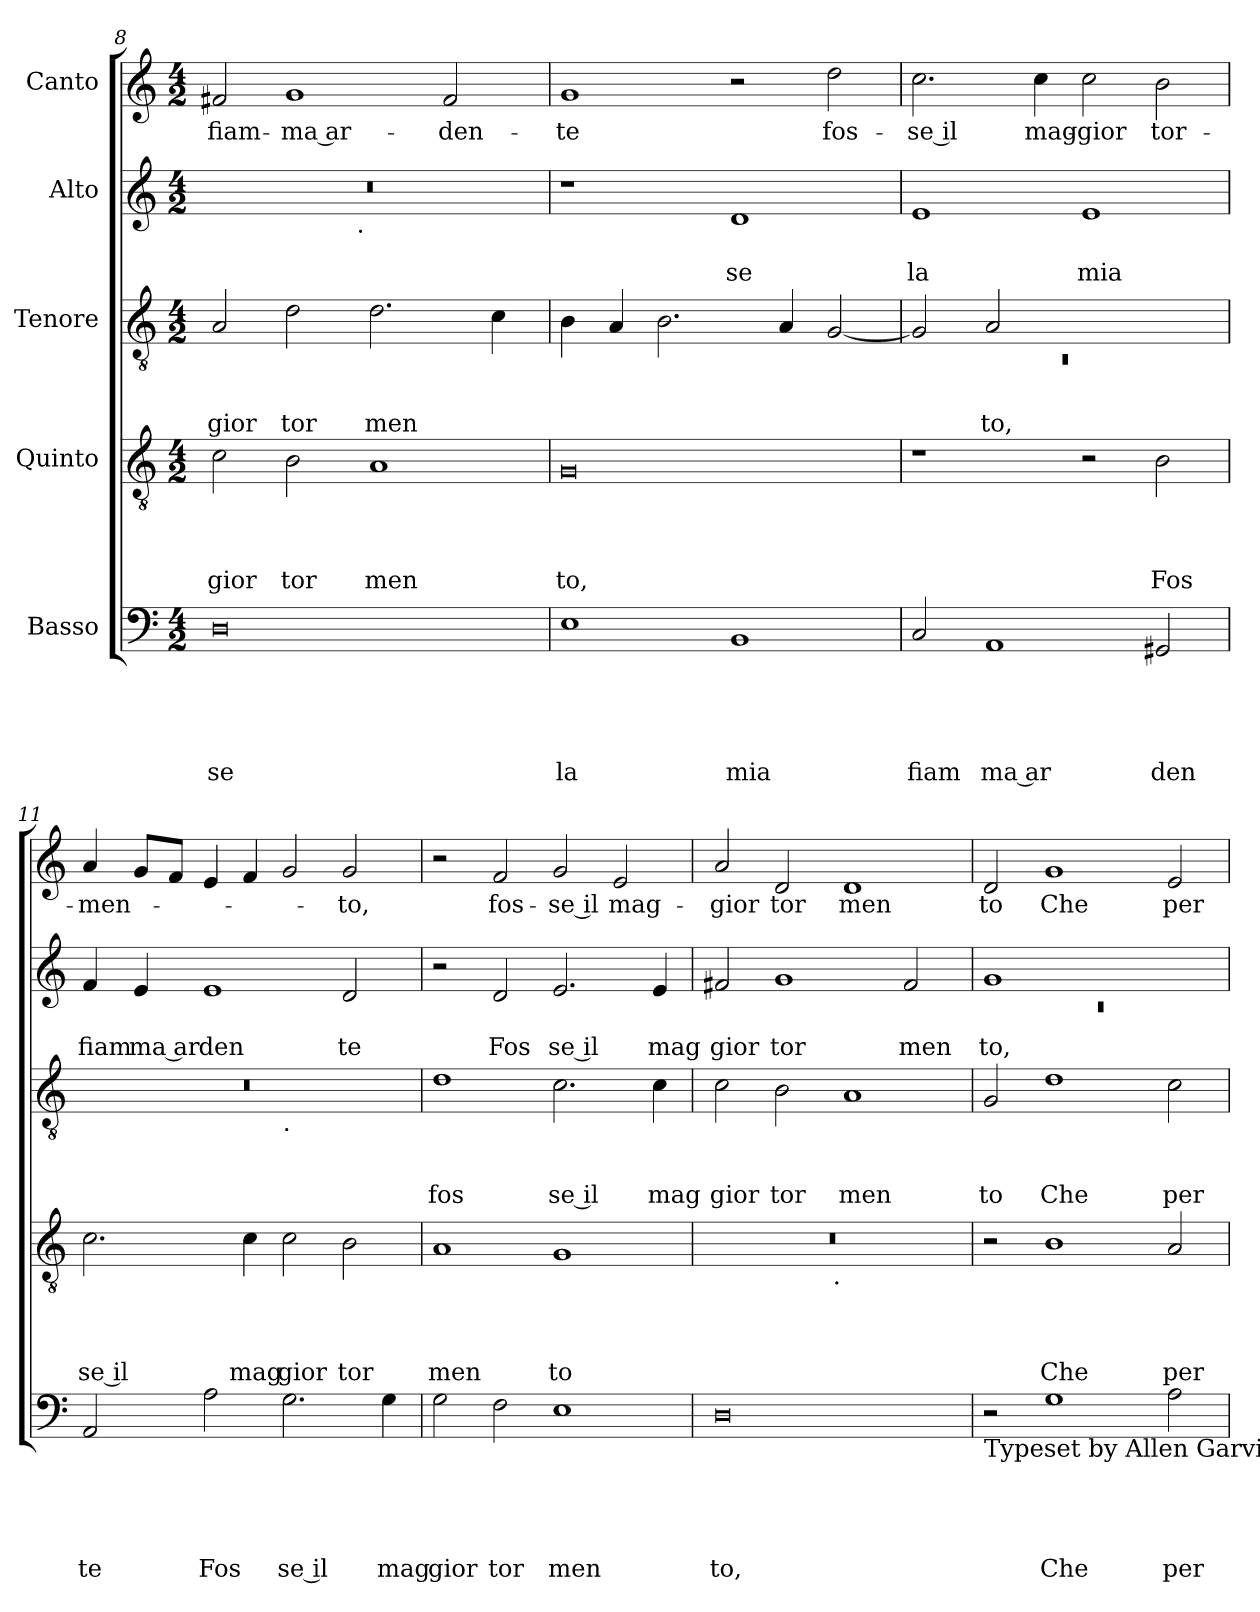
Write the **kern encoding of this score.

**kern	**text	**text	**text	**text	**text	**kern	**text	**text	**text	**text	**kern	**text	**text	**text	**kern	**text	**text	**kern	**text
*part5	*part5	*part5	*part5	*part5	*part5	*part4	*part4	*part4	*part4	*part4	*part3	*part3	*part3	*part3	*part2	*part2	*part2	*part1	*part1
*staff5	*staff5	*staff5	*staff5	*staff5	*staff5	*staff4	*staff4	*staff4	*staff4	*staff4	*staff3	*staff3	*staff3	*staff3	*staff2	*staff2	*staff2	*staff1	*staff1
*I"Basso	*	*	*	*	*	*I"Quinto	*	*	*	*	*I"Tenore	*	*	*	*I"Alto	*	*	*I"Canto	*
*clefF4	*	*	*	*	*	*clefGv2	*	*	*	*	*clefGv2	*	*	*	*clefG2	*	*	*clefG2	*
*k[]	*	*	*	*	*	*k[]	*	*	*	*	*k[]	*	*	*	*k[]	*	*	*k[]	*
*C:	*	*	*	*	*	*C:	*	*	*	*	*C:	*	*	*	*C:	*	*	*C:	*
*M4/2	*	*	*	*	*	*M4/2	*	*	*	*	*M4/2	*	*	*	*M4/2	*	*	*M4/2	*
=8	=8	=8	=8	=8	=8	=8	=8	=8	=8	=8	=8	=8	=8	=8	=8	=8	=8	=8	=8
!	!	!	!	!	!LO:LY:b	!	!	!	!	!LO:LY:b	!	!	!	!LO:LY:b	!	!	!	!	!LO:LY:b
*	*	*	*	*	*	*	*	*	*	*	*	*	*	*	*^	*	*	*	*
0D	.	.	.	.	se	2c\	.	.	.	gior	2A/	.	.	gior	0r	2ryy	.	.	2f#X/	fiam-
!	!	!	!	!	!	!	!	!	!	!LO:LY:b	!	!	!	!LO:LY:b	!	!	!	!	!	!LO:LY:b:rj
.	.	.	.	.	.	2B\	.	.	.	tor	2d\	.	.	tor	.	4...ryy	.	.	1g	-ma ar-
!	!	!	!	!	!	!	!	!	!	!	!	!	!	!	!	!LO:TX:b:t=.	!	!	!	!
.	.	.	.	.	.	.	.	.	.	.	.	.	.	.	.	1ryy	.	.	.	.
!	!	!	!	!	!	!	!	!	!	!LO:LY:b	!	!	!	!LO:LY:b	!	!	!	!	!	!
.	.	.	.	.	.	1A	.	.	.	men	2.d\	.	.	men	.	.	.	.	.	.
!	!	!	!	!	!	!	!	!	!	!	!	!	!	!	!	!	!	!	!	!LO:LY:b
.	.	.	.	.	.	.	.	.	.	.	.	.	.	.	.	.	.	.	2f#/	-den-
.	.	.	.	.	.	.	.	.	.	.	4c\	.	.	.	.	.	.	.	.	.
.	.	.	.	.	.	.	.	.	.	.	.	.	.	.	.	32ryy	.	.	.	.
=9	=9	=9	=9	=9	=9	=9	=9	=9	=9	=9	=9	=9	=9	=9	=9	=9	=9	=9	=9	=9
!	!	!	!	!	!LO:LY:b	!	!	!	!	!LO:LY:b	!	!	!	!	!	!	!	!	!	!LO:LY:b
*	*	*	*	*	*	*	*	*	*	*	*	*	*	*	*v	*v	*	*	*	*
1E	.	.	.	.	la	0G	.	.	.	to,	4B\	.	.	.	1r	.	.	1g	-te
.	.	.	.	.	.	.	.	.	.	.	4A/	.	.	.	.	.	.	.	.
.	.	.	.	.	.	.	.	.	.	.	2.B\	.	.	.	.	.	.	.	.
!	!	!	!	!	!LO:LY:b	!	!	!	!	!	!	!	!	!	!	!	!LO:LY:b	!	!
1BB	.	.	.	.	mia	.	.	.	.	.	.	.	.	.	1d	.	se	2r	.
.	.	.	.	.	.	.	.	.	.	.	4A/	.	.	.	.	.	.	.	.
!	!	!	!	!	!	!	!	!	!	!	!	!	!	!	!	!	!	!	!LO:LY:b
.	.	.	.	.	.	.	.	.	.	.	[<2G/	.	.	.	.	.	.	2dd\	fos-
=10	=10	=10	=10	=10	=10	=10	=10	=10	=10	=10	=10	=10	=10	=10	=10	=10	=10	=10	=10
*	*	*	*	*	*	*	*	*	*	*	*^	*	*	*	*	*	*	*	*
!	!	!	!	!	!LO:LY:b	!	!	!	!	!	!	!LO:N:vis=1	!	!	!	!	!	!LO:LY:b	!	!LO:LY:b:rj
2C/	.	.	.	.	fiam	1r	.	.	.	.	2G/]	0rC	.	.	.	1e	.	la	2.cc\	-se il
!	!	!	!	!	!LO:LY:b:rj	!	!	!	!	!	!	!	!	!	!LO:LY:b	!	!	!	!	!
1AA	.	.	.	.	ma ar	.	.	.	.	.	2A/	.	.	.	to,	.	.	.	.	.
!	!	!	!	!	!	!	!	!	!	!	!	!	!	!	!	!	!	!	!	!LO:LY:b
.	.	.	.	.	.	.	.	.	.	.	.	.	.	.	.	.	.	.	4cc\	mag-
!	!	!	!	!	!	!	!	!	!	!	!	!	!	!	!	!	!	!LO:LY:b	!	!LO:LY:b
.	.	.	.	.	.	2r	.	.	.	.	1ryy	.	.	.	.	1e	.	mia	2cc\	-gior
!	!	!	!	!	!LO:LY:b	!	!	!	!	!LO:LY:b	!	!	!	!	!	!	!	!	!	!LO:LY:b
2GG#X/	.	.	.	.	den	2B\	.	.	.	Fos	.	.	.	.	.	.	.	.	2b\	tor-
=11	=11	=11	=11	=11	=11	=11	=11	=11	=11	=11	=11	=11	=11	=11	=11	=11	=11	=11	=11	=11
!	!	!	!	!	!LO:LY:b	!	!	!	!	!LO:LY:b:rj	!	!	!	!	!	!	!	!LO:LY:b	!	!LO:LY:b
2AA/	.	.	.	.	te	2.c\	.	.	.	se il	0r	1ryy	.	.	.	4f/	.	fiam	4a/	-men-
!	!	!	!	!	!	!	!	!	!	!	!	!	!	!	!	!	!	!LO:LY:b:rj	!	!
.	.	.	.	.	.	.	.	.	.	.	.	.	.	.	.	4e/	.	ma ar	8g/L	.
.	.	.	.	.	.	.	.	.	.	.	.	.	.	.	.	.	.	.	8f/J	.
!	!	!	!	!	!LO:LY:b	!	!	!	!	!	!	!	!	!	!	!	!	!LO:LY:b	!	!
2A\	.	.	.	.	Fos	.	.	.	.	.	.	.	.	.	.	1e	.	den	4e/	.
!	!	!	!	!	!	!	!	!	!	!LO:LY:b	!	!	!	!	!	!	!	!	!	!
.	.	.	.	.	.	4c\	.	.	.	mag	.	.	.	.	.	.	.	.	4f/	.
!	!	!	!	!	!	!	!	!	!	!	!	!LO:TX:b:t=.	!	!	!	!	!	!	!	!
!	!	!	!	!	!LO:LY:b:rj	!	!	!	!	!LO:LY:b	!	!	!	!	!	!	!	!	!	!
2.G\	.	.	.	.	se il	2c\	.	.	.	gior	.	1ryy	.	.	.	.	.	.	2g/	.
!	!	!	!	!	!	!	!	!	!	!LO:LY:b	!	!	!	!	!	!	!	!LO:LY:b	!	!LO:LY:b
.	.	.	.	.	.	2B\	.	.	.	tor	.	.	.	.	.	2d/	.	te	2g/	-to,
!	!	!	!	!	!LO:LY:b	!	!	!	!	!	!	!	!	!	!	!	!	!	!	!
4G\	.	.	.	.	mag	.	.	.	.	.	.	.	.	.	.	.	.	.	.	.
=12	=12	=12	=12	=12	=12	=12	=12	=12	=12	=12	=12	=12	=12	=12	=12	=12	=12	=12	=12	=12
!	!	!	!	!	!LO:LY:b	!	!	!	!	!LO:LY:b	!	!	!	!	!LO:LY:b	!	!	!	!	!
*	*	*	*	*	*	*	*	*	*	*	*v	*v	*	*	*	*	*	*	*	*
2G\	.	.	.	.	gior	1A	.	.	.	men	1d	.	.	fos	2r	.	.	2r	.
!	!	!	!	!	!LO:LY:b	!	!	!	!	!	!	!	!	!	!	!	!LO:LY:b	!	!LO:LY:b
2F\	.	.	.	.	tor	.	.	.	.	.	.	.	.	.	2d/	.	Fos	2f/	fos-
!	!	!	!	!	!LO:LY:b	!	!	!	!	!LO:LY:b	!	!	!	!LO:LY:b:rj	!	!	!LO:LY:b:rj	!	!LO:LY:b:rj
1E	.	.	.	.	men	1G	.	.	.	to	2.c\	.	.	se il	2.e/	.	se il	2g/	-se il
!	!	!	!	!	!	!	!	!	!	!	!	!	!	!	!	!	!	!	!LO:LY:b
.	.	.	.	.	.	.	.	.	.	.	.	.	.	.	.	.	.	2e/	mag-
!	!	!	!	!	!	!	!	!	!	!	!	!	!	!LO:LY:b	!	!	!LO:LY:b	!	!
.	.	.	.	.	.	.	.	.	.	.	4c\	.	.	mag	4e/	.	mag	.	.
!!LO:LB:g=z
=13	=13	=13	=13	=13	=13	=13	=13	=13	=13	=13	=13	=13	=13	=13	=13	=13	=13	=13	=13
!	!	!	!	!	!LO:LY:b	!	!	!	!	!	!	!	!	!LO:LY:b	!	!	!LO:LY:b	!	!LO:LY:b
*	*	*	*	*	*	*^	*	*	*	*	*	*	*	*	*	*	*	*	*
0D	.	.	.	.	to,	0r	2ryy	.	.	.	.	2c\	.	.	gior	2f#X/	.	gior	2a/	-gior
!	!	!	!	!	!	!	!	!	!	!	!	!	!	!	!LO:LY:b	!	!	!LO:LY:b	!	!LO:LY:b
.	.	.	.	.	.	.	4...ryy	.	.	.	.	2B\	.	.	tor	1g	.	tor	2d/	tor
!	!	!	!	!	!	!	!LO:TX:b:t=.	!	!	!	!	!	!	!	!	!	!	!	!	!
.	.	.	.	.	.	.	1ryy	.	.	.	.	.	.	.	.	.	.	.	.	.
!	!	!	!	!	!	!	!	!	!	!	!	!	!	!	!LO:LY:b	!	!	!	!	!LO:LY:b
.	.	.	.	.	.	.	.	.	.	.	.	1A	.	.	men	.	.	.	1d	men
!	!	!	!	!	!	!	!	!	!	!	!	!	!	!	!	!	!	!LO:LY:b	!	!
.	.	.	.	.	.	.	.	.	.	.	.	.	.	.	.	2f#/	.	men	.	.
.	.	.	.	.	.	.	32ryy	.	.	.	.	.	.	.	.	.	.	.	.	.
=14	=14	=14	=14	=14	=14	=14	=14	=14	=14	=14	=14	=14	=14	=14	=14	=14	=14	=14	=14	=14
*	*	*	*	*	*	*	*	*	*	*	*	*	*	*	*	*^	*	*	*	*
!LO:TX:b:t=Typeset by Allen Garvin	!	!	!	!	!	!	!	!	!	!	!	!	!	!	!	!	!	!	!	!	!
!	!	!	!	!	!	!	!	!	!	!	!	!	!	!	!LO:LY:b	!	!LO:N:vis=1	!	!LO:LY:b	!	!LO:LY:b
*	*	*	*	*	*	*v	*v	*	*	*	*	*	*	*	*	*	*	*	*	*	*
2r	.	.	.	.	.	2r	.	.	.	.	2G/	.	.	to	1g	0rc	.	to,	2d/	to
!	!	!	!	!	!LO:LY:b	!	!	!	!	!LO:LY:b	!	!	!	!LO:LY:b	!	!	!	!	!	!LO:LY:b
1G	.	.	.	.	Che	1B	.	.	.	Che	1d	.	.	Che	.	.	.	.	1g	Che
.	.	.	.	.	.	.	.	.	.	.	.	.	.	.	1ryy	.	.	.	.	.
!	!	!	!	!	!LO:LY:b	!	!	!	!	!LO:LY:b	!	!	!	!LO:LY:b	!	!	!	!	!	!LO:LY:b
2A\	.	.	.	.	per	2A/	.	.	.	per	2c\	.	.	per	.	.	.	.	2e/	per
*	*	*	*	*	*	*	*	*	*	*	*	*	*	*	*v	*v	*	*	*	*
=	=	=	=	=	=	=	=	=	=	=	=	=	=	=	=	=	=	=	=
*-	*-	*-	*-	*-	*-	*-	*-	*-	*-	*-	*-	*-	*-	*-	*-	*-	*-	*-	*-
